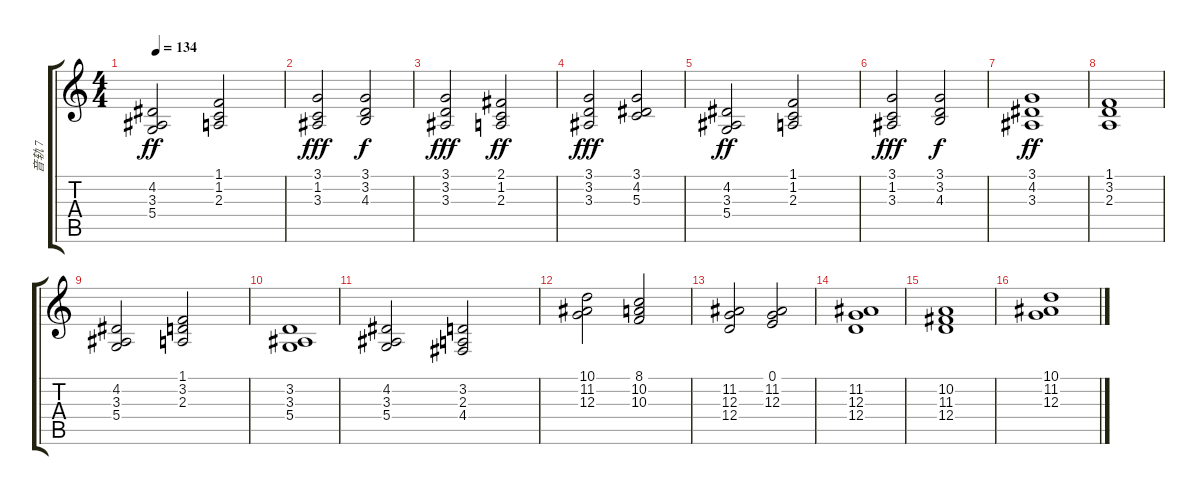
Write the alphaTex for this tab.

\track ("音轨 7" "音轨 7") {instrument stringensemble1}
\staff {score tabs}
\tuning (E4 B3 G3 D3 A2 E2) {hide}
\ts (4 4)
\tempo 134
\clef g2
\ks c
(4.2 3.3 5.4).2{dy ff} (1.1 1.2 2.3).2 |
(3.1 1.2 3.3).2{dy fff} (3.1 3.2 4.3).2{dy f} |
(3.1 3.2 3.3).2{dy fff} (2.1 1.2 2.3).2{dy ff} |
(3.1 3.2 3.3).2{dy fff} (3.1 4.2 5.3).2 |
(4.2 3.3 5.4).2{dy ff} (1.1 1.2 2.3).2 |
(3.1 1.2 3.3).2{dy fff} (3.1 3.2 4.3).2{dy f} |
(3.1 4.2 3.3).1{dy ff} |
(1.1 3.2 2.3).1 |
(4.2 3.3 5.4).2 (1.1 3.2 2.3).2 |
(3.2 3.3 5.4).1 |
(4.2 3.3 5.4).2 (3.2 2.3 4.4).2 |
(10.1 11.2 12.3).2 (8.1 10.2 10.3).2 |
(11.2 12.3 12.4).2 (0.1 11.2 12.3).2 |
(11.2 12.3 12.4).1 |
(10.2 11.3 12.4).1 |
(10.1 11.2 12.3).1
